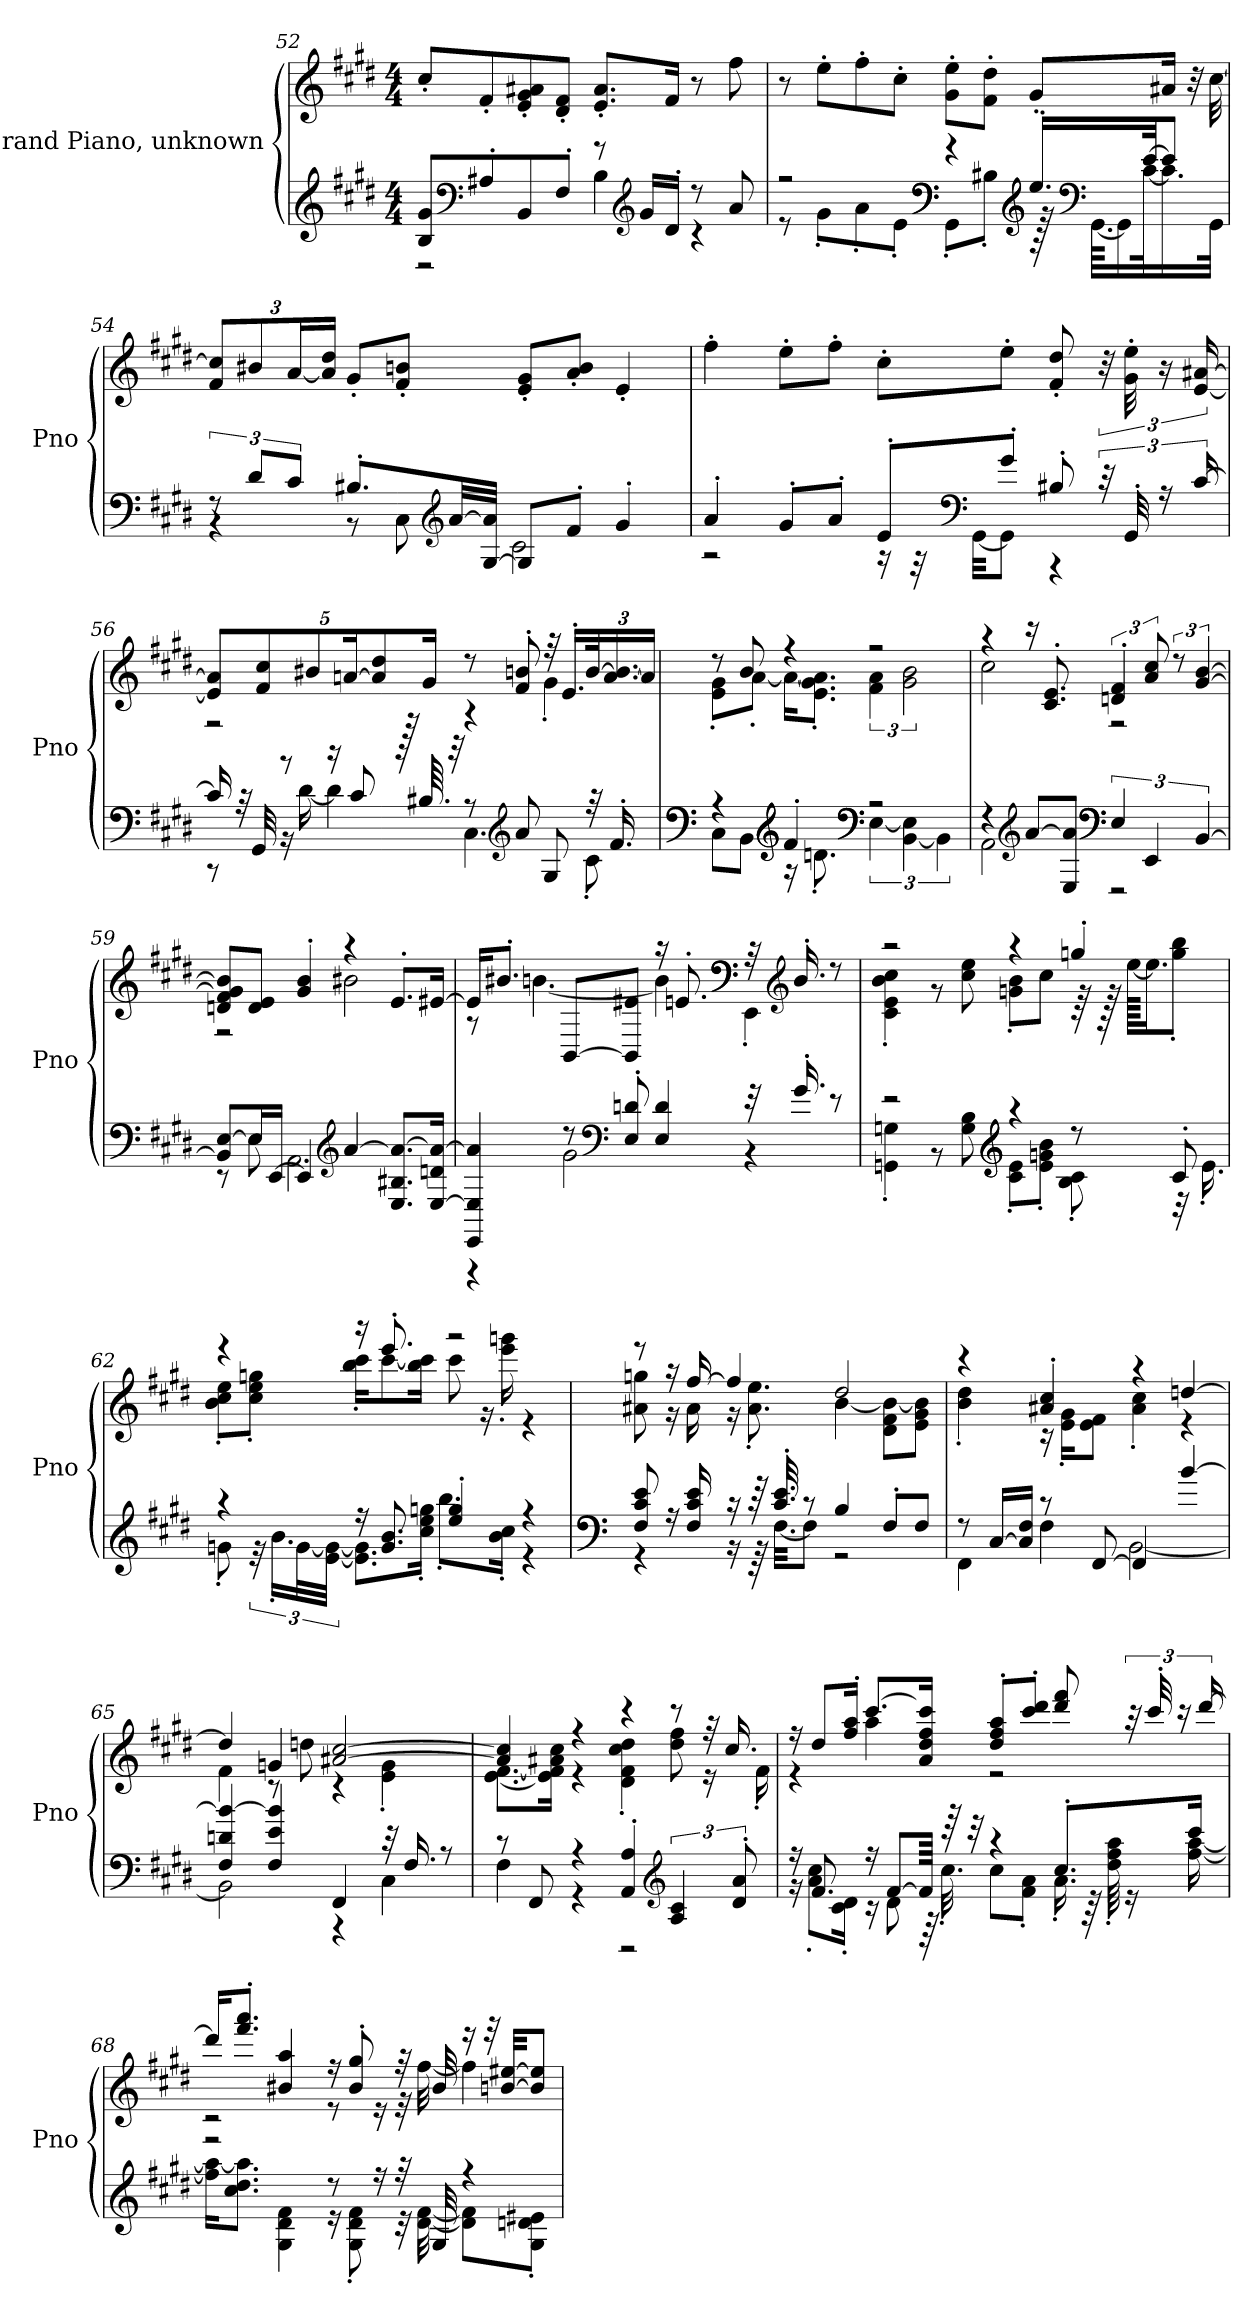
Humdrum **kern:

**kern	**kern
*part1	*part1
*staff2	*staff1
*I"Grand Piano, unknown	*
*I'Pno	*
*clefG2	*clefG2
*k[f#c#g#d#]	*k[f#c#g#d#]
*M4/4	*M4/4
=52	=52
*^	*
8B/ 8g#/L	2r	8cc#'/L
*clefF4	*	*
8A#X'/	.	8f#'/
8BB/	.	8e/' 8g#/' 8a#X/'
8F#'/J	.	8d#/' 8f#/'J
8r	4B\	8.e/' 8.a#/'L
*clefG2	*	*
16g#/LL	.	.
16d#'/JJ	.	16f#/Jk
8r	4r	8r
8a/	.	8ff#\
!!LO:LB:g=z
=53	=53	=53
2r	8r	8r
.	8g#'\L	8ee'\L
.	8a'\	8ff#'\
.	8e'\J	8cc#'\J
*clefF4	*	*
4r	8GG#'\L	8g#\' 8ee\'L
.	8B#X'\J	8f#\' 8dd#\'J
*clefG2	*	*
16.ee'/LL	128r	8g#'/L
*clefF4	*	*
.	[64.GG#\KKLL	.
.	16GG#\]	.
[32e/JK	[32c#\K	.
8e/J]	16.c#\]	16a#X/Jk
.	.	32r
.	32GG#\JJk	[32cc#\
=54	=54	=54
*	*	*Xbrackettup
12r	4r	12f#/ 12cc#/]L
12d#/L	.	12b#X/
12c#/J	.	[24a/L
.	.	24a/] 24dd#/JJ
8.B#X'/L	8r	8g#'/L
.	8C#\	8f#/' 8bn/'J
*clefG2	*	*
[32a/LL	.	.
[32G#/ 32a/]JJJ	.	.
8G#/L]	2c#\	8e/' 8g#/'L
8f#'/J	.	8a/' 8b/'J
4g#'/	.	4e'/
!!LO:LB:g=z
=55	=55	=55
4a'/	2r	4ff#'\
8g#'/L	.	8ee'\L
8a'/J	.	8ff#'\J
8e'/L	16r	8cc#'\L
.	32r	.
*clefF4	*	*
.	[32GG#\KKL	.
8g#'/J	8GG#\J]	8ee'\J
8B#X'/	4r	8f#/' 8dd#/'
*	*	*brackettup
48r	.	48r
48GG#'/	.	48g#\' 48ee\'
24r	.	24r
[24c#/	.	[24e/ [24a#X/
=56	=56	=56
*	*	*Xbrackettup
*	*	*^
16c#/]	8r	10e/] 10a#/]L	2r
32r	.	.	.
32GG#/	.	.	.
.	.	10f#/ 10cc#/	.
8r	16r	.	.
.	[16d#\	.	.
.	.	10b#X/	.
16r	4d#\]	.	.
.	.	[20an/K	.
8c#/	.	.	.
.	.	10a/] 10dd#/	.
128r	.	.	.
64.B#X/	.	.	.
.	.	20g#/Jk	.
32r	.	.	.
8r	4.C#\	8r	4r
*clefG2	*	*	*
8a/	.	8f#/' 8bn/'	.
8G#/	.	32r	4g#'\
.	.	16.e'/LL	.
32r	8c#'\	[48b/K	.
.	.	[24.a/ 24.b/]	.
16.f#'/	.	.	.
.	.	24a/JJ]	.
!!LO:LB:g=z	!!
=57	=57	=57	=57
*clefF4	*	*	*
4r	8C#\L	8r	8e\' 8g#\'L
.	8BB\J	8b/	[8a'\J
*clefG2	*	*	*
4f#'/	16r	4r	16a\KL_
.	8.dn'\	.	8.e\' 8.g#\' 8.a\]'J
*clefF4	*	*	*
*	*	*	*brackettup
2r	[6E\	2r	6f#\ 6a\
.	[6BB\ 6E\]	.	3g#\ 3b\
.	6BB\]	.	.
=58	=58	=58	=58
4r	2AA\	4r	2cc#\
*clefG2	*	*	*
[8a/L	.	16r	.
.	.	8.c#/' 8.e/'	.
8E/ 8a/]J	.	.	.
*clefF4	*	*	*
6E/	2r	6dn/' 6f#/'	2r
6EE/	.	12a/ 12cc#/	.
.	.	12r	.
[6BB/	.	[6g#/ [6b/	.
=59	=59	=59	=59
8BB/] [8E/L	8r	8dn/ 8f#/ 8g#/] 8b/]L	2r
16E/L]	8E\	8d/ 8e/J	.
[16EE/JJ	.	.	.
4EE/]	2.AA\	4g#/' 4b/'	.
*clefG2	*	*	*
[4a/	.	4r	2b#X\
8.E/ 8.B#X/ 8.a/_L	.	8.e'/L	.
[16E/ 16dn/ 16a/_Jk	.	[16e#X/Jk	.
!!LO:PB:g=z	!!
=60	=60	=60	=60
4EE/ 4E/] 4a/]	4r	16e#/KL]	8r
.	.	8.b#X'/J	.
.	.	.	[4.bn\
8r	2g#\	[8BB/L	.
*clefF4	*	*	*
8E/' 8dn/'	.	8BB/] 8e#X/J	.
4E/ 4d/	.	16r	4b\]
.	.	8.en'/	.
*	*	*clefF4	*
32r	4r	32r	4EE'\
*	*	*clefG2	*
16.g#'/	.	16.b'/	.
8r	.	8r	.
=61	=61	=61	=61
2r	4GGn\' 4Gn\'	2r	4c#\' 4e\' 4b\' 4cc#\'
.	8r	.	8r
.	8G\ 8B\	.	8cc#\ 8ee\
*clefG2	*	*	*
4r	8c#\' 8e\'L	4r	8gn\' 8b\'L
.	8e\' 8gn\' 8b\'J	.	8cc#\J
8r	8B\' 8c#\'	4ggn'/	64r
.	.	.	128r
.	.	.	[128ee\KKKLL
.	.	.	16.ee\J]
8c#'/	32r	.	8gg\' 8bb\'J
.	16.e'\	.	.
!!LO:LB:g=z	!!
=62	=62	=62	=62
4r	8gn'\	4r	8b\' 8cc#\' 8ee\'L
.	48r	.	8cc#\' 8ee\' 8ggn\'J
.	24.b'\LL	.	.
.	[48g\L	.	.
.	[48e\ 48g\_JJJ	.	.
16r	8.e\] 8.g\]L	16r	16bb\' 16ccc#\'KL
8.g/ 8.b/	.	8.eee'/	[8ccc#\
.	16cc#\' 16ee\' 16ggn\'Jk	.	16bb\ 16ccc#\]Jk
4ee/' 4gg/'	8.bb'\L	2r	8ccc#\
.	.	.	16r
.	16b\' 16cc#\'Jk	.	16eee\' 16gggn\'
4r	4r	.	4r
=63	=63	=63	=63
*clefF4	*	*	*
8F#/ 8c#/ 8e/	4r	8r	8a#X\ 8ggn\
16r	.	16r	16r
16F#/ 16c#/ 16e/	.	[16ff#/	16a#\
16r	16r	4ff#/]	16r
64r	64r	.	8.a#\' 8.ee\'
32.c#/' 32.e/'	[32.F#\KKL	.	.
8r	8F#\J]	.	.
4B/	2r	2dd#/	[4b\
8F#'/L	.	.	8d#\ 8f#\ 8b\_L
8F#/J	.	.	8e\ 8g#\ 8b\]J
!!LO:LB:g=z	!!
=64	=64	=64	=64
8r	4FF#\	4r	4b\' 4dd#\'
[16C#/LL	.	.	.
16C#/] 16F#/JJ	.	.	.
8r	4F#\	4a#X/' 4cc#/'	16r
.	.	.	16e\' 16g#\'KL
[8FF#/	.	.	8e\ 8f#\J
4FF#/]	[2BB\	4r	4a#\' 4cc#\'
[4b/	.	[4ddn/	4r
=65	=65	=65	=65
4F#/ 4dn/ 4b/_	2BB\]	4dd/]	4f#\
4F#/ 4e/ 4b/]	.	4gn/	8r
.	.	.	8ddn\
4FF#/	4r	[2a#X/ [2cc#/	4r
32r	4C#\	.	4e\' 4g\'
16.F#/	.	.	.
8r	.	.	.
=66	=66	=66	=66
8r	4F#\	4a#/] 4cc#/]	[8.e\ [8.f#\L
8FF#/	.	.	.
.	.	.	16e\] 16f#\] 16a#X\ 16cc#\Jk
4r	4r	4r	4r
4AA/' 4A/'	2r	4r	4d#\' 4f#\' 4cc#\' 4dd#\'
*clefG2	*	*	*
6A/ 6c#/	.	8r	8dd#\ 8ff#\
.	.	32r	16r
.	.	16.cc#/	.
12d#/' 12a/'	.	.	.
.	.	.	16f#'\
!!LO:LB:g=z	!!
=67	=67	=67	=67
16r	16r	16r	4r
8.f#/	8a\' 8cc#\'L	8dd#/L	.
.	16c#\' 16d#\'Jk	16ff#/' 16aa/'Jk	.
16r	16r	[8.ccc#/L	4aa\
[8f#/L	8d#\	.	.
64f#/Jkkk]	64r	16a/ 16dd#/ 16ff#/ 16ccc#/]Jk	.
64r	32.cc#'\	.	.
32r	.	.	.
4r	8cc#\L	8dd#/' 8ff#/' 8aa/'L	2r
.	8f#\' 8a\'J	8ccc#/' 8ddd#/'J	.
8.cc#'/L	16.a'\	8ddd#/ 8fff#/	.
.	64r	.	.
.	64dd#\' 64ff#\' 64aa\'	.	.
.	16r	48r	.
.	.	48ccc#'/	.
.	.	24r	.
16ccc#/Jk	[16ff#\ [16aa\	.	.
.	.	[24ddd#/	.
=68	=68	=68	=68
2r	16ff#\] 16aa\_KL	16ddd#/KL]	2r
.	8.cc#\ 8.dd#\ 8.aa\]J	8.fff#/' 8.aaa/'J	.
.	4G#\ 4d#\ 4f#\	4b#X/ 4aa/	.
8r	16r	16r	8r
.	8G#\' 8d#\' 8f#\'	8b#/' 8gg#/'	.
16r	.	.	16r
32r	32r	32r	32r
32G#/	[32d#\ [32f#\	32b#/	[32ff#\
4r	8d#\] 8f#\]L	16r	4ff#\]
.	.	32r	.
.	.	[32bn/ [32ee#X/KKL	.
.	8G#\' 8dn\' 8e#X\'J	8b/] 8ee#/]J	.
*v	*v	*	*
*	*v	*v
=	=
*-	*-
